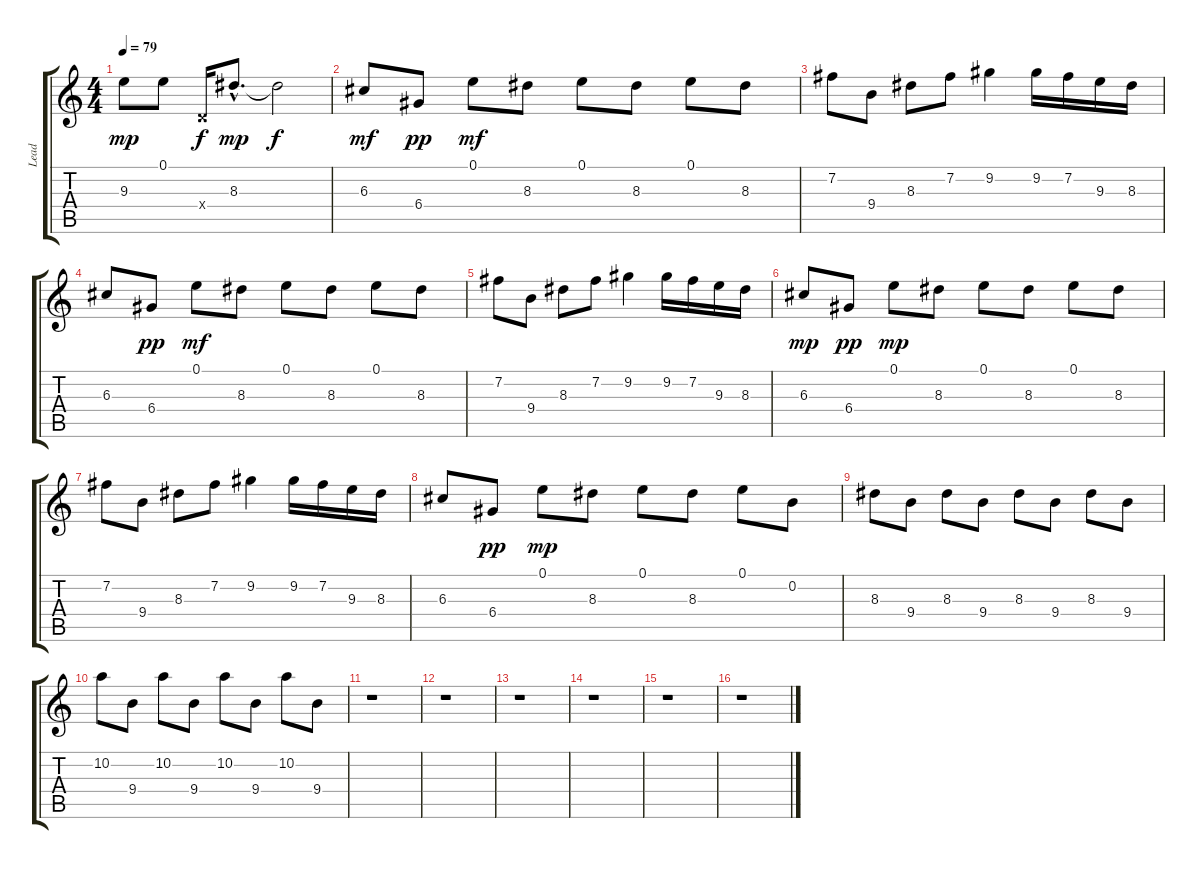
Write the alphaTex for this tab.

\track ("Lead" "Lead") {instrument electricguitarclean}
\staff {score tabs}
\tuning (E4 B3 G3 D3 A2 E2) {hide}
\ts (4 4)
\tempo 79
\clef g2
\ks c
9.3.8{dy mp} 0.1.8 0.4{x}.16{dy f} 8.3{hac}.8{d dy mp} 8.3{t}.2{dy f} |
6.3.8{dy mf} 6.4.8{dy pp} 0.1.8{dy mf} 8.3.8 0.1.8 8.3.8 0.1.8 8.3.8 |
7.2.8 9.4.8 8.3.8 7.2.8 9.2.4 9.2.16 7.2.16 9.3.16 8.3.16 |
6.3.8 6.4.8{dy pp} 0.1.8{dy mf} 8.3.8 0.1.8 8.3.8 0.1.8 8.3.8 |
7.2.8 9.4.8 8.3.8 7.2.8 9.2.4 9.2.16 7.2.16 9.3.16 8.3.16 |
6.3.8{dy mp} 6.4.8{dy pp} 0.1.8{dy mp} 8.3.8 0.1.8 8.3.8 0.1.8 8.3.8 |
7.2.8 9.4.8 8.3.8 7.2.8 9.2.4 9.2.16 7.2.16 9.3.16 8.3.16 |
6.3.8 6.4.8{dy pp} 0.1.8{dy mp} 8.3.8 0.1.8 8.3.8 0.1.8 0.2.8 |
8.3.8 9.4.8 8.3.8 9.4.8 8.3.8 9.4.8 8.3.8 9.4.8 |
10.2.8 9.4.8 10.2.8 9.4.8 10.2.8 9.4.8 10.2.8 9.4.8 |
r.1 |
r.1 |
r.1 |
r.1 |
r.1 |
r.1
